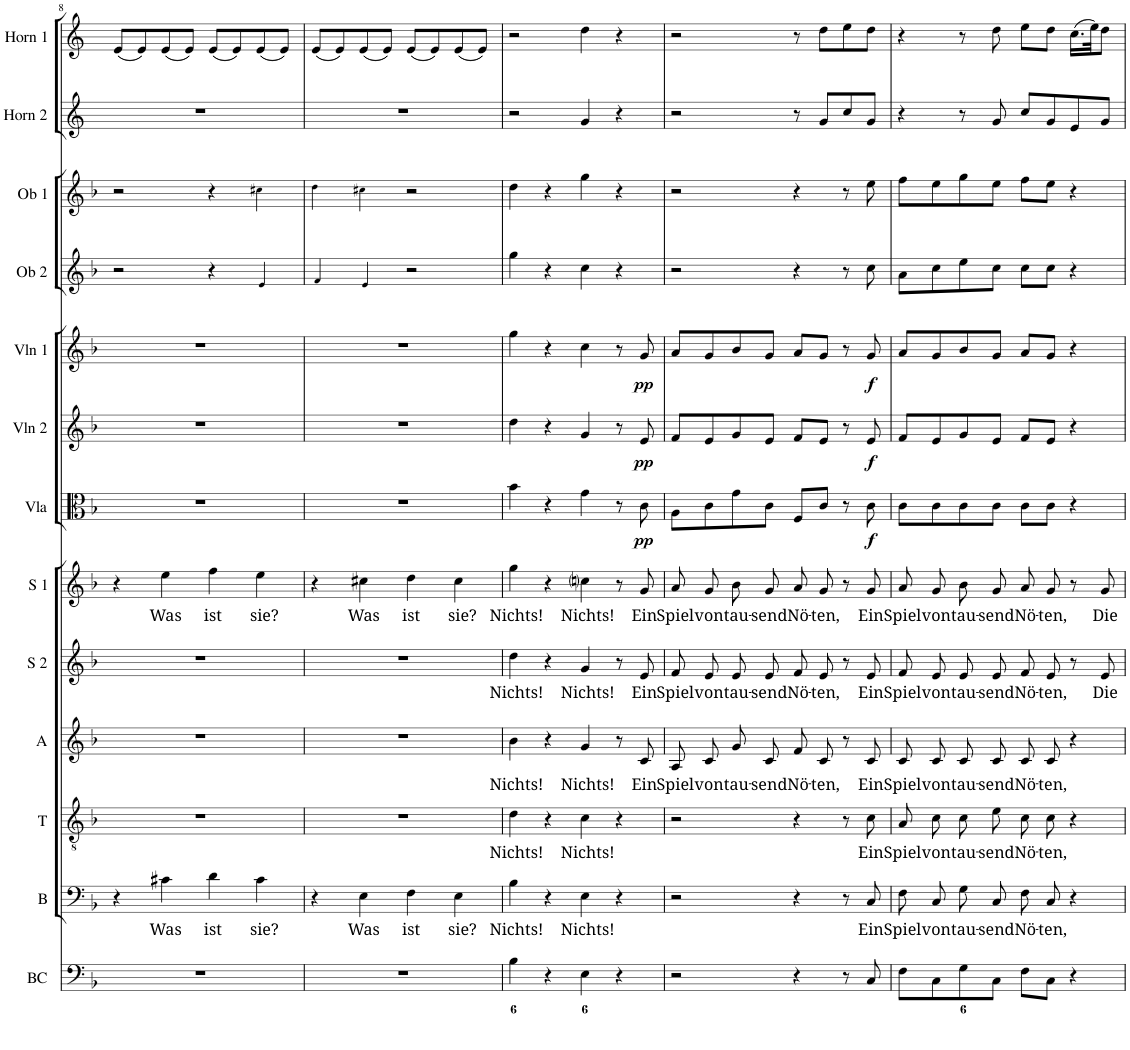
**kern	**kern	**text	**kern	**text	**kern	**text	**kern	**text	**kern	**text	**kern	**dynam	**kern	**dynam	**kern	**dynam	**kern	**kern	**kern	**kern
*part13	*part12	*part12	*part11	*part11	*part10	*part10	*part9	*part9	*part8	*part8	*part7	*part7	*part6	*part6	*part5	*part5	*part4	*part3	*part2	*part1
*staff13	*staff12	*staff12	*staff11	*staff11	*staff10	*staff10	*staff9	*staff9	*staff8	*staff8	*staff7	*staff7	*staff6	*staff6	*staff5	*staff5	*staff4	*staff3	*staff2	*staff1
*I"Basso continuo	*I"Bass	*	*I"Tenor	*	*I"Alt	*	*I"Sopran 2	*	*I"Sopran 1	*	*I"Viola	*	*I"Violine 2	*	*I"Violine 1	*	*I"Oboe 2	*I"Oboe 1	*I"Horn in F 2	*I"Horn in F 1
*I'BC	*I'B	*	*I'T	*	*I'A	*	*I'S 2	*	*I'S 1	*	*I'Vla	*	*I'Vln 2	*	*I'Vln 1	*	*I'Ob 2	*I'Ob 1	*I'Horn 2	*I'Horn 1
!!LO:PB:g=z
*clefF4	*clefF4	*	*clefGv2	*	*clefG2	*	*clefG2	*	*clefG2	*	*clefC3	*	*clefG2	*	*clefG2	*	*clefG2	*clefG2	*clefG2	*clefG2
*Trd7c12	*	*	*	*	*	*	*	*	*	*	*	*	*	*	*	*	*	*	*Trd4c7	*Trd4c7
*k[b-]	*k[b-]	*	*k[b-]	*	*k[b-]	*	*k[b-]	*	*k[b-]	*	*k[b-]	*	*k[b-]	*	*k[b-]	*	*k[b-]	*k[b-]	*k[]	*k[]
*M4/4	*M4/4	*	*M4/4	*	*M4/4	*	*M4/4	*	*M4/4	*	*M4/4	*	*M4/4	*	*M4/4	*	*M4/4	*M4/4	*M4/4	*M4/4
*met(c)	*met(c)	*	*met(c)	*	*met(c)	*	*met(c)	*	*met(c)	*	*met(c)	*	*met(c)	*	*met(c)	*	*met(c)	*met(c)	*met(c)	*met(c)
=8	=8	=8	=8	=8	=8	=8	=8	=8	=8	=8	=8	=8	=8	=8	=8	=8	=8	=8	=8	=8
1r	4r	.	1r	.	1r	.	1r	.	4r	.	1r	.	1r	.	1r	.	2r	2r	1r	(<8e/L
.	.	.	.	.	.	.	.	.	.	.	.	.	.	.	.	.	.	.	.	8e/)
!	!	!LO:LY:b	!	!	!	!	!	!	!	!LO:LY:b	!	!	!	!	!	!	!	!	!	!
.	4c#X\	Was	.	.	.	.	.	.	4ee\	Was	.	.	.	.	.	.	.	.	.	(<8e/
.	.	.	.	.	.	.	.	.	.	.	.	.	.	.	.	.	.	.	.	8e/J)
!	!	!LO:LY:b	!	!	!	!	!	!	!	!LO:LY:b	!	!	!	!	!	!	!	!	!	!
.	4d\	ist	.	.	.	.	.	.	4ff\	ist	.	.	.	.	.	.	4r	4r	.	(<8e/L
.	.	.	.	.	.	.	.	.	.	.	.	.	.	.	.	.	.	.	.	8e/)
!	!	!LO:LY:b	!	!	!	!	!	!	!	!LO:LY:b	!	!	!	!	!	!	!	!	!	!
.	4c#\	sie?	.	.	.	.	.	.	4ee\	sie?	.	.	.	.	.	.	4e!/	4cc#X!\	.	(<8e/
.	.	.	.	.	.	.	.	.	.	.	.	.	.	.	.	.	.	.	.	8e/J)
=9	=9	=9	=9	=9	=9	=9	=9	=9	=9	=9	=9	=9	=9	=9	=9	=9	=9	=9	=9	=9
1r	4r	.	1r	.	1r	.	1r	.	4r	.	1r	.	1r	.	1r	.	4f!/	4dd!\	1r	(<8e/L
.	.	.	.	.	.	.	.	.	.	.	.	.	.	.	.	.	.	.	.	8e/)
!	!	!LO:LY:b	!	!	!	!	!	!	!	!LO:LY:b	!	!	!	!	!	!	!	!	!	!
.	4E\	Was	.	.	.	.	.	.	4cc#X\	Was	.	.	.	.	.	.	4e!/	4cc#X!\	.	(<8e/
.	.	.	.	.	.	.	.	.	.	.	.	.	.	.	.	.	.	.	.	8e/J)
!	!	!LO:LY:b	!	!	!	!	!	!	!	!LO:LY:b	!	!	!	!	!	!	!	!	!	!
.	4F\	ist	.	.	.	.	.	.	4dd\	ist	.	.	.	.	.	.	2r	2r	.	(<8e/L
.	.	.	.	.	.	.	.	.	.	.	.	.	.	.	.	.	.	.	.	8e/)
!	!	!LO:LY:b	!	!	!	!	!	!	!	!LO:LY:b	!	!	!	!	!	!	!	!	!	!
.	4E\	sie?	.	.	.	.	.	.	4cc#\	sie?	.	.	.	.	.	.	.	.	.	(<8e/
.	.	.	.	.	.	.	.	.	.	.	.	.	.	.	.	.	.	.	.	8e/J)
=10	=10	=10	=10	=10	=10	=10	=10	=10	=10	=10	=10	=10	=10	=10	=10	=10	=10	=10	=10	=10
!	!	!LO:LY:b	!	!LO:LY:b	!	!LO:LY:b	!	!LO:LY:b	!	!LO:LY:b	!	!	!	!	!	!	!	!	!	!
4B-\	4B-\	Nichts!	4d\	Nichts!	4b-\	Nichts!	4dd\	Nichts!	4gg\	Nichts!	4b-\	.	4dd\	.	4gg\	.	4gg\	4dd\	2r	2r
4r	4r	.	4r	.	4r	.	4r	.	4r	.	4r	.	4r	.	4r	.	4r	4r	.	.
!	!	!LO:LY:b	!	!LO:LY:b	!	!LO:LY:b	!	!LO:LY:b	!	!LO:LY:b	!	!	!	!	!	!	!	!	!	!
4E\	4E\	Nichts!	4c\	Nichts!	4g/	Nichts!	4g/	Nichts!	4ccni\	Nichts!	4g\	.	4g/	.	4cc\	.	4cc\	4gg\	4g/	4dd\
4r	4r	.	4r	.	8r	.	8r	.	8r	.	8r	.	8r	.	8r	.	4r	4r	4r	4r
!	!	!	!	!	!	!LO:LY:b	!	!LO:LY:b	!	!LO:LY:b	!	!LO:DY:b	!	!LO:DY:b	!	!LO:DY:b	!	!	!	!
.	.	.	.	.	8c/	Ein	8e/	Ein	8g/	Ein	8c\	pp	8e/	pp	8g/	pp	.	.	.	.
=11	=11	=11	=11	=11	=11	=11	=11	=11	=11	=11	=11	=11	=11	=11	=11	=11	=11	=11	=11	=11
!	!	!	!	!	!	!LO:LY:b	!	!LO:LY:b	!	!LO:LY:b	!	!	!	!	!	!	!	!	!	!
2r	2r	.	2r	.	8A/L	Spiel	8f/L	Spiel	8a/L	Spiel	8A\L	.	8f/L	.	8a/L	.	2r	2r	2r	2r
!	!	!	!	!	!	!LO:LY:b	!	!LO:LY:b	!	!LO:LY:b	!	!	!	!	!	!	!	!	!	!
.	.	.	.	.	8c/J	von	8e/J	von	8g/J	von	8c\	.	8e/	.	8g/	.	.	.	.	.
!	!	!	!	!	!	!LO:LY:b	!	!LO:LY:b	!	!LO:LY:b	!	!	!	!	!	!	!	!	!	!
.	.	.	.	.	8g/L	tau-	8e/L	tau-	8b-/L	tau-	8g\	.	8g/	.	8b-/	.	.	.	.	.
!	!	!	!	!	!	!LO:LY:b	!	!LO:LY:b	!	!LO:LY:b	!	!	!	!	!	!	!	!	!	!
.	.	.	.	.	8c/J	-send	8e/J	-send	8g/J	-send	8c\J	.	8e/J	.	8g/J	.	.	.	.	.
!	!	!	!	!	!	!LO:LY:b	!	!LO:LY:b	!	!LO:LY:b	!	!	!	!	!	!	!	!	!	!
4r	4r	.	4r	.	8f/L	Nö-	8f/L	Nö-	8a/L	Nö-	8F/L	.	8f/L	.	8a/L	.	4r	4r	8r	8r
!	!	!	!	!	!	!LO:LY:b	!	!LO:LY:b	!	!LO:LY:b	!	!	!	!	!	!	!	!	!	!
.	.	.	.	.	8c/J	-ten,	8e/J	-ten,	8g/J	-ten,	8c/J	.	8e/J	.	8g/J	.	.	.	8g/L	8dd\L
8r	8r	.	8r	.	8r	.	8r	.	8r	.	8r	.	8r	.	8r	.	8r	8r	8cc/	8ee\
!	!	!LO:LY:b	!	!LO:LY:b	!	!LO:LY:b	!	!LO:LY:b	!	!LO:LY:b	!	!LO:DY:b	!	!LO:DY:b	!	!LO:DY:b	!	!	!	!
8C/	8C/	Ein	8c\	Ein	8c/	Ein	8e/	Ein	8g/	Ein	8c\	f	8e/	f	8g/	f	8cc\	8ee\	8g/J	8dd\J
=12	=12	=12	=12	=12	=12	=12	=12	=12	=12	=12	=12	=12	=12	=12	=12	=12	=12	=12	=12	=12
!	!	!LO:LY:b	!	!LO:LY:b	!	!LO:LY:b	!	!LO:LY:b	!	!LO:LY:b	!	!	!	!	!	!	!	!	!	!
8F\L	8F\L	Spiel	8A\L	Spiel	8c/L	Spiel	8f/L	Spiel	8a/L	Spiel	8c\L	.	8f/L	.	8a/L	.	8a\L	8ff\L	4r	4r
!	!	!LO:LY:b	!	!LO:LY:b	!	!LO:LY:b	!	!LO:LY:b	!	!LO:LY:b	!	!	!	!	!	!	!	!	!	!
8C\	8C\J	von	8c\J	von	8c/J	von	8e/J	von	8g/J	von	8c\	.	8e/	.	8g/	.	8cc\	8ee\	.	.
!	!	!LO:LY:b	!	!LO:LY:b	!	!LO:LY:b	!	!LO:LY:b	!	!LO:LY:b	!	!	!	!	!	!	!	!	!	!
8G\	8G\L	tau-	8c\L	tau-	8c/L	tau-	8e/L	tau-	8b-/L	tau-	8c\	.	8g/	.	8b-/	.	8ee\	8gg\	8r	8r
!	!	!LO:LY:b	!	!LO:LY:b	!	!LO:LY:b	!	!LO:LY:b	!	!LO:LY:b	!	!	!	!	!	!	!	!	!	!
8C\J	8C\J	-send	8e\J	-send	8c/J	-send	8e/J	-send	8g/J	-send	8c\J	.	8e/J	.	8g/J	.	8cc\J	8ee\J	8g/	8dd\
!	!	!LO:LY:b	!	!LO:LY:b	!	!LO:LY:b	!	!LO:LY:b	!	!LO:LY:b	!	!	!	!	!	!	!	!	!	!
8F\L	8F\L	Nö-	8c\L	Nö-	8c/L	Nö-	8f/L	Nö-	8a/L	Nö-	8c\L	.	8f/L	.	8a/L	.	8cc\L	8ff\L	8cc/L	8ee\L
!	!	!LO:LY:b	!	!LO:LY:b	!	!LO:LY:b	!	!LO:LY:b	!	!LO:LY:b	!	!	!	!	!	!	!	!	!	!
8C\J	8C\J	-ten,	8c\J	-ten,	8c/J	-ten,	8e/J	-ten,	8g/J	-ten,	8c\J	.	8e/J	.	8g/J	.	8cc\J	8ee\J	8g/	8dd\J
4r	4r	.	4r	.	4r	.	8r	.	8r	.	4r	.	4r	.	4r	.	4r	4r	8e/	(>16.cc\LL
.	.	.	.	.	.	.	.	.	.	.	.	.	.	.	.	.	.	.	.	32ee\JK)
!	!	!	!	!	!	!	!	!LO:LY:b	!	!LO:LY:b	!	!	!	!	!	!	!	!	!	!
.	.	.	.	.	.	.	8e/	Die	8g/	Die	.	.	.	.	.	.	.	.	8g/J	8dd\J
=	=	=	=	=	=	=	=	=	=	=	=	=	=	=	=	=	=	=	=	=
*-	*-	*-	*-	*-	*-	*-	*-	*-	*-	*-	*-	*-	*-	*-	*-	*-	*-	*-	*-	*-
